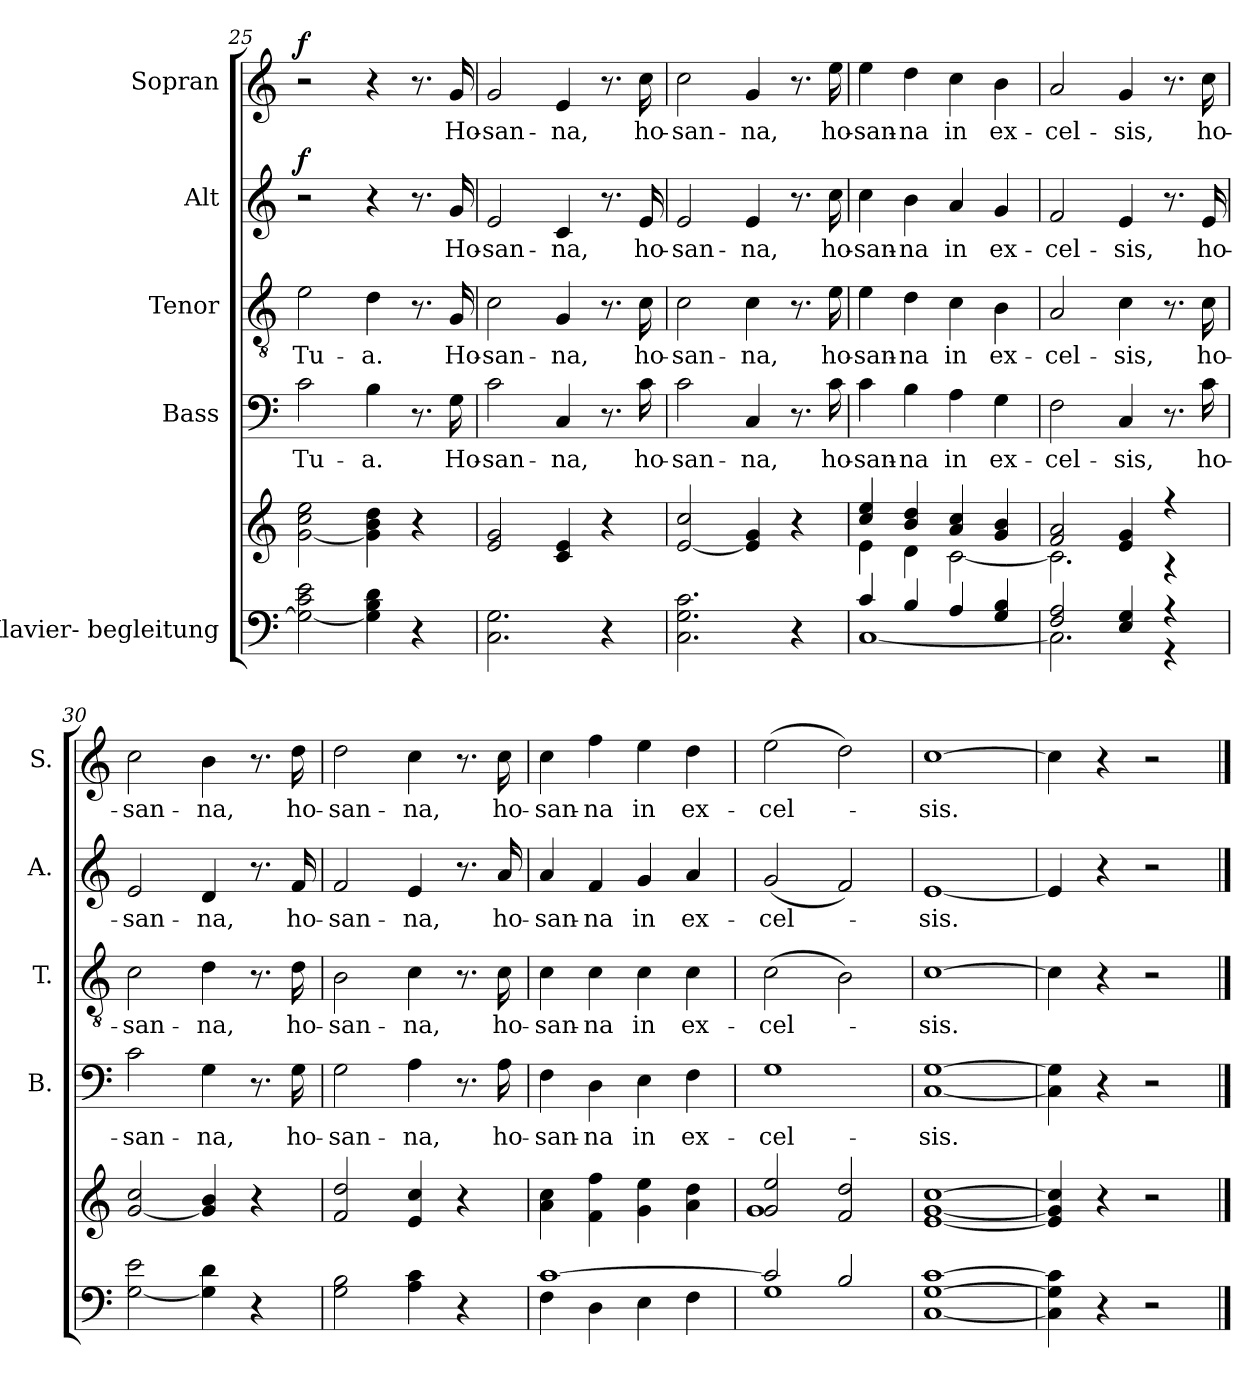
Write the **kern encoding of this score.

**kern	**kern	**kern	**text	**kern	**text	**kern	**text	**dynam	**kern	**text	**dynam
*part5	*part5	*part4	*part4	*part3	*part3	*part2	*part2	*part2	*part1	*part1	*part1
*staff6	*staff5	*staff4	*staff4	*staff3	*staff3	*staff2	*staff2	*staff2	*staff1	*staff1	*staff1
*I"Klavier- begleitung	*	*I"Bass	*	*I"Tenor	*	*I"Alt	*	*	*I"Sopran	*	*
*	*	*I'B.	*	*I'T.	*	*I'A.	*	*	*I'S.	*	*
*clefF4	*clefG2	*clefF4	*	*clefGv2	*	*clefG2	*	*	*clefG2	*	*
*k[]	*k[]	*k[]	*	*k[]	*	*k[]	*	*	*k[]	*	*
=25	=25	=25	=25	=25	=25	=25	=25	=25	=25	=25	=25
!	!	!	!	!	!	!	!	!LO:DY:a	!	!	!LO:DY:a
2G\_ 2c\ 2e\	[2g\ 2cc\ 2ee\	2c\	Tu-	2e\	Tu-	2r	.	f	2r	.	f
4G\] 4B\ 4d\	4g\] 4b\ 4dd\	4B\	-a.	4d\	-a.	4r	.	.	4r	.	.
4r	4r	8.r	.	8.r	.	8.r	.	.	8.r	.	.
.	.	16G\	Ho-	16G/	Ho-	16g/	Ho-	.	16g/	Ho-	.
!!LO:LB:g=z
=26	=26	=26	=26	=26	=26	=26	=26	=26	=26	=26	=26
2.C\ 2.G\	2e/ 2g/	2c\	-san-	2c\	-san-	2e/	-san-	.	2g/	-san-	.
.	4c/ 4e/	4C/	-na,	4G/	-na,	4c/	-na,	.	4e/	-na,	.
4r	4r	8.r	.	8.r	.	8.r	.	.	8.r	.	.
.	.	16c\	ho-	16c\	ho-	16e/	ho-	.	16cc\	ho-	.
=27	=27	=27	=27	=27	=27	=27	=27	=27	=27	=27	=27
2.C\ 2.G\ 2.c\	[2e/ 2cc/	2c\	-san-	2c\	-san-	2e/	-san-	.	2cc\	-san-	.
.	4e/] 4g/	4C/	-na,	4c\	-na,	4e/	-na,	.	4g/	-na,	.
4r	4r	8.r	.	8.r	.	8.r	.	.	8.r	.	.
.	.	16c\	ho-	16e\	ho-	16cc\	ho-	.	16ee\	ho-	.
=28	=28	=28	=28	=28	=28	=28	=28	=28	=28	=28	=28
*^	*^	*	*	*	*	*	*	*	*	*	*
4c/	[1C	4cc/ 4ee/	4e\	4c\	-san-	4e\	-san-	4cc\	-san-	.	4ee\	-san-	.
4B/	.	4b/ 4dd/	4d\	4B\	-na	4d\	-na	4b\	-na	.	4dd\	-na	.
4A/	.	4a/ 4cc/	[2c\	4A\	in	4c\	in	4a/	in	.	4cc\	in	.
4G/ 4B/	.	4g/ 4b/	.	4G\	ex-	4B\	ex-	4g/	ex-	.	4b\	ex-	.
=29	=29	=29	=29	=29	=29	=29	=29	=29	=29	=29	=29	=29	=29
2F/ 2A/	2.C\]	2f/ 2a/	2.c\]	2F\	-cel-	2A/	-cel-	2f/	-cel-	.	2a/	-cel-	.
4E/ 4G/	.	4e/ 4g/	.	4C/	-sis,	4c\	-sis,	4e/	-sis,	.	4g/	-sis,	.
4r	4r	4r	4r	8.r	.	8.r	.	8.r	.	.	8.r	.	.
.	.	.	.	16c\	ho-	16c\	ho-	16e/	ho-	.	16cc\	ho-	.
*v	*v	*	*	*	*	*	*	*	*	*	*	*	*
*	*v	*v	*	*	*	*	*	*	*	*	*	*
=30	=30	=30	=30	=30	=30	=30	=30	=30	=30	=30	=30
[2G\ 2e\	[2g/ 2cc/	2c\	-san-	2c\	-san-	2e/	-san-	.	2cc\	-san-	.
4G\] 4d\	4g/] 4b/	4G\	-na,	4d\	-na,	4d/	-na,	.	4b\	-na,	.
4r	4r	8.r	.	8.r	.	8.r	.	.	8.r	.	.
.	.	16G\	ho-	16d\	ho-	16f/	ho-	.	16dd\	ho-	.
=31	=31	=31	=31	=31	=31	=31	=31	=31	=31	=31	=31
2G\ 2B\	2f/ 2dd/	2G\	-san-	2B\	-san-	2f/	-san-	.	2dd\	-san-	.
4A\ 4c\	4e/ 4cc/	4A\	-na,	4c\	-na,	4e/	-na,	.	4cc\	-na,	.
4r	4r	8.r	.	8.r	.	8.r	.	.	8.r	.	.
.	.	16A\	ho-	16c\	ho-	16a/	ho-	.	16cc\	ho-	.
!!LO:PB:g=z
=32	=32	=32	=32	=32	=32	=32	=32	=32	=32	=32	=32
*^	*	*	*	*	*	*	*	*	*	*	*
[1c	4F\	4a\ 4cc\	4F\	-san-	4c\	-san-	4a/	-san-	.	4cc\	-san-	.
.	4D\	4f\ 4ff\	4D\	-na	4c\	-na	4f/	-na	.	4ff\	-na	.
.	4E\	4g\ 4ee\	4E\	in	4c\	in	4g/	in	.	4ee\	in	.
.	4F\	4a\ 4dd\	4F\	ex-	4c\	ex-	4a/	ex-	.	4dd\	ex-	.
=33	=33	=33	=33	=33	=33	=33	=33	=33	=33	=33	=33	=33
*	*	*^	*	*	*	*	*	*	*	*	*	*
2c/]	1G	2g/ 2ee/	1g	1G	-cel-	(>2c\	-cel-	(2g/	-cel-	.	(>2ee\	-cel-	.
2B/	.	2f/ 2dd/	.	.	.	2B\)	.	2f/)	.	.	2dd\)	.	.
*v	*v	*	*	*	*	*	*	*	*	*	*	*	*
*	*v	*v	*	*	*	*	*	*	*	*	*	*
=34	=34	=34	=34	=34	=34	=34	=34	=34	=34	=34	=34
[1C [1G [1c	[1e [1g [1cc	[1C [1G	-sis.	[1c	-sis.	[1e	-sis.	.	[1cc	-sis.	.
=35	=35	=35	=35	=35	=35	=35	=35	=35	=35	=35	=35
4C\] 4G\] 4c\]	4e/] 4g/] 4cc/]	4C\] 4G\]	.	4c\]	.	4e/]	.	.	4cc\]	.	.
4r	4r	4r	.	4r	.	4r	.	.	4r	.	.
2r	2r	2r	.	2r	.	2r	.	.	2r	.	.
==	==	==	==	==	==	==	==	==	==	==	==
*-	*-	*-	*-	*-	*-	*-	*-	*-	*-	*-	*-
